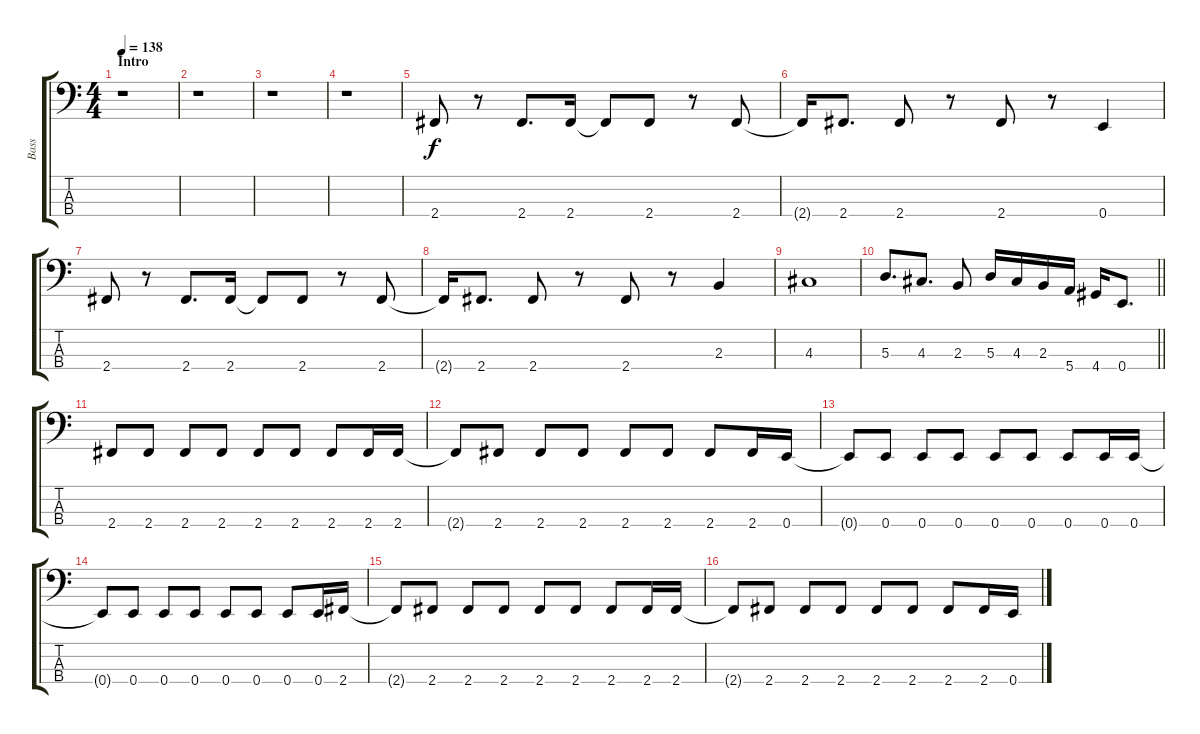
\track ("Bass" "Bass") {instrument electricbassfinger}
\staff {score tabs}
\tuning (G2 D2 A1 E1) {hide}
\ts (4 4)
\section ("" "Intro")
\tempo 138
\clef f4
\ks c
r.1{dy f instrument electricbassfinger} |
r.1 |
r.1 |
r.1 |
2.4.8 r.8 2.4.8{d} 2.4.16 2.4{t}.8 2.4.8 r.8 2.4.8 |
2.4{t}.16 2.4.8{d} 2.4.8 r.8 2.4.8 r.8 0.4.4 |
2.4.8 r.8 2.4.8{d} 2.4.16 2.4{t}.8 2.4.8 r.8 2.4.8 |
2.4{t}.16 2.4.8{d} 2.4.8 r.8 2.4.8 r.8 2.3.4 |
4.3.1 |
\barLineRight lightlight
5.3.8{d} 4.3.8{d} 2.3.8 5.3.16 4.3.16 2.3.16 5.4.16 4.4.16 0.4.8{d} |
2.4.8 2.4.8 2.4.8 2.4.8 2.4.8 2.4.8 2.4.8 2.4.16 2.4.16 |
2.4{t}.8 2.4.8 2.4.8 2.4.8 2.4.8 2.4.8 2.4.8 2.4.16 0.4.16 |
0.4{t}.8 0.4.8 0.4.8 0.4.8 0.4.8 0.4.8 0.4.8 0.4.16 0.4.16 |
0.4{t}.8 0.4.8 0.4.8 0.4.8 0.4.8 0.4.8 0.4.8 0.4.16 2.4.16 |
2.4{t}.8 2.4.8 2.4.8 2.4.8 2.4.8 2.4.8 2.4.8 2.4.16 2.4.16 |
2.4{t}.8 2.4.8 2.4.8 2.4.8 2.4.8 2.4.8 2.4.8 2.4.16 0.4.16
